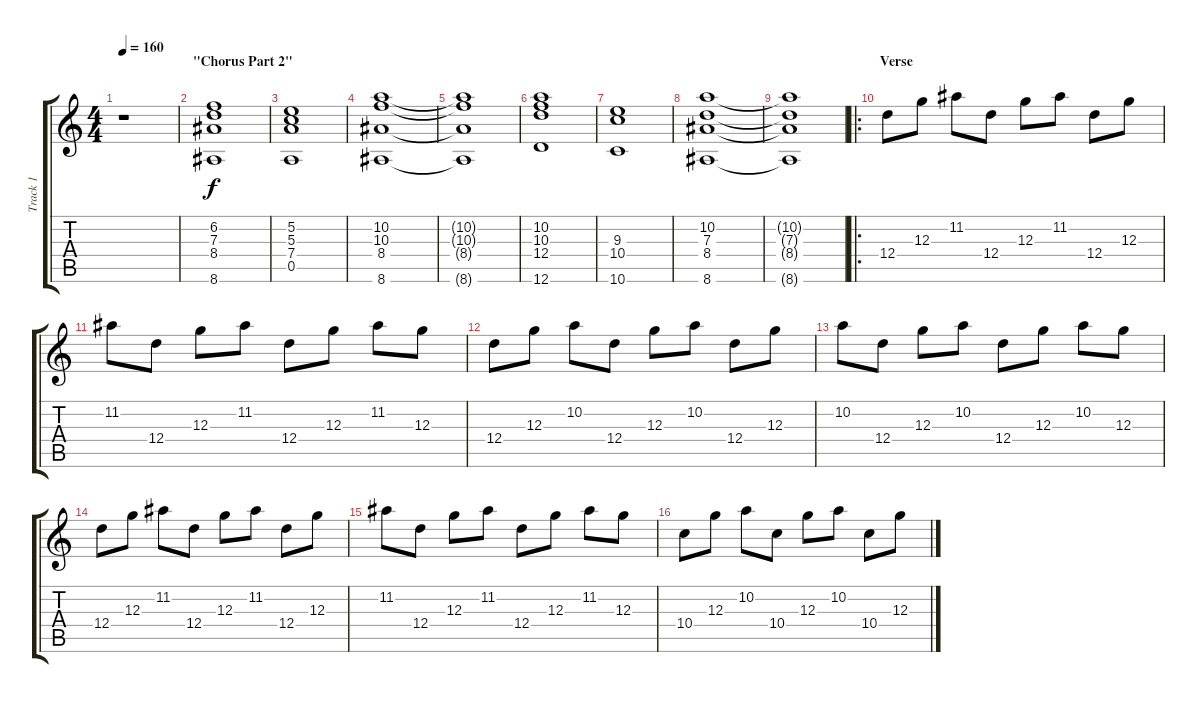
\track ("Track 1" "Track 1") {instrument acousticguitarsteel}
\staff {score tabs}
\tuning (E4 B3 G3 D3 A2 D2) {hide}
\ts (4 4)
\tempo 160
\clef g2
\ks c
r.1{dy f} |
\section ("" "\"Chorus Part 2\"")
(6.2 7.3 8.4 8.6).1 |
(5.2 5.3 7.4 0.5).1 |
(10.2 10.3 8.4 8.6).1 |
(10.2{t} 10.3{t} 8.4{t} 8.6{t}).1 |
(10.2 10.3 12.4 12.6).1 |
(9.3 10.4 10.6).1 |
(10.2 7.3 8.4 8.6).1 |
(10.2{t} 7.3{t} 8.4{t} 8.6{t}).1 |
\ro
\section ("" "Verse")
12.4.8 12.3.8 11.2.8 12.4.8 12.3.8 11.2.8 12.4.8 12.3.8 |
11.2.8 12.4.8 12.3.8 11.2.8 12.4.8 12.3.8 11.2.8 12.3.8 |
12.4.8 12.3.8 10.2.8 12.4.8 12.3.8 10.2.8 12.4.8 12.3.8 |
10.2.8 12.4.8 12.3.8 10.2.8 12.4.8 12.3.8 10.2.8 12.3.8 |
12.4.8 12.3.8 11.2.8 12.4.8 12.3.8 11.2.8 12.4.8 12.3.8 |
11.2.8 12.4.8 12.3.8 11.2.8 12.4.8 12.3.8 11.2.8 12.3.8 |
10.4.8 12.3.8 10.2.8 10.4.8 12.3.8 10.2.8 10.4.8 12.3.8
